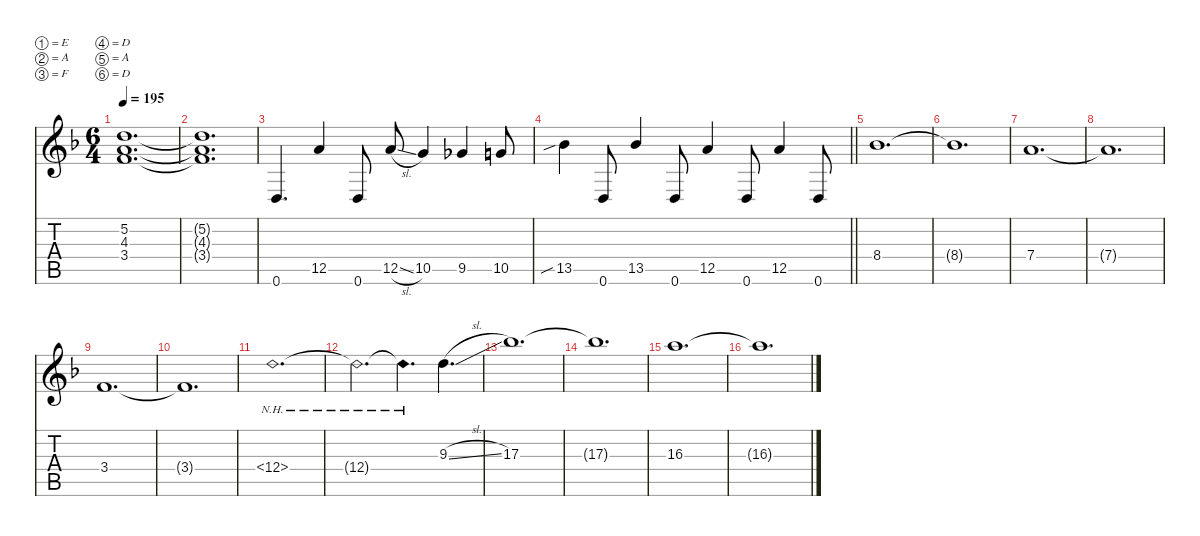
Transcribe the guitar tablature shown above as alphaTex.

\defaultSystemsLayout 4
\hideDynamics
\bracketExtendMode nobrackets
\singleTrackTrackNamePolicy hidden
\multiTrackTrackNamePolicy hidden
\firstSystemTrackNameMode fullname
\firstSystemTrackNameOrientation horizontal
\otherSystemsTrackNameOrientation horizontal
\track ("Guitar 1" "dist.guit.") {defaultSystemsLayout 4 mute instrument distortionguitar}
\staff {score tabs}
\tuning (E4 A3 F3 D3 A2 D2)
\ts (6 4)
\tempo 195
\clef g2
\ks dminor
(5.2{acc forcenatural} 4.3{acc forcenatural} 3.4{acc forcenatural}).1{d dy f beam Up} |
(5.2{t acc forcenatural} 4.3{t acc forcenatural} 3.4{t acc forcenatural}).1{d beam Up} |
0.6{acc forcenatural}.4{d beam Up} 12.5{acc forcenatural}.4{beam Up} 0.6{acc forcenatural}.8{beam Up} 12.5{sl acc forcenatural}.8{beam Up} 10.5{acc forcenatural}.4{beam Up} 9.5{acc b}.4{beam Up} 10.5{acc forcenatural}.8{beam Up} |
\barLineRight lightlight
13.5{sib acc b}.4{beam Down} 0.6{acc forcenatural}.8{beam Up} 13.5{acc b}.4{beam Up} 0.6{acc forcenatural}.8{beam Up} 12.5{acc forcenatural}.4{beam Up} 0.6{acc forcenatural}.8{beam Up} 12.5{acc forcenatural}.4{beam Up} 0.6{acc forcenatural}.8{beam Up} |
8.4{acc b}.1{d instrument overdrivenguitar beam Down} |
8.4{t acc b}.1{d beam Down} |
7.4{acc forcenatural}.1{d beam Up} |
7.4{t acc forcenatural}.1{d beam Up} |
3.4{acc forcenatural}.1{d beam Up} |
3.4{t acc forcenatural}.1{d beam Up} |
12.4{nh acc forcenatural}.1{d beam Down} |
12.4{nh t acc forcenatural}.2{d beam Down} 12.4{nh t acc forcenatural}.4{d beam Down} 9.3{sl acc forcenatural}.4{d beam Down} |
17.3{acc b}.1{d beam Down} |
17.3{t acc b}.1{d beam Down} |
16.3{acc forcenatural}.1{d beam Down} |
16.3{t acc forcenatural}.1{d beam Down}
